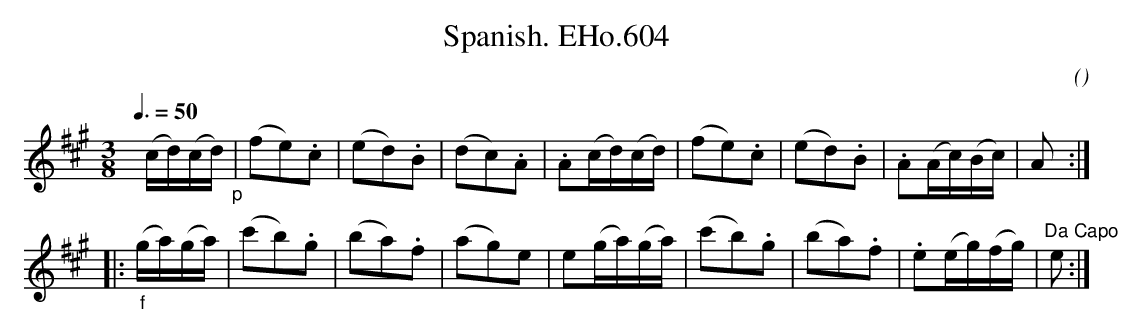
X:1
T:Spanish. EHo.604
M:3/8
L:1/8
Q:3/8=50
C:
O:
K:A
y(c/d/)(c/d/)"_p" | (fe).c | (ed).B| (dc).A | .A(c/d/)(c/d/) | (fe).c | (ed).B | .A(A/c/)(B/c/) | A :|
|:"_f"(g/a/)(g/a/) | (c'b).g | (ba).f | (ag)e | e(g/a/)(g/a/) | (c'b).g | (ba).f | .e(e/g/)(f/g/) | "Da Capo"e :|
